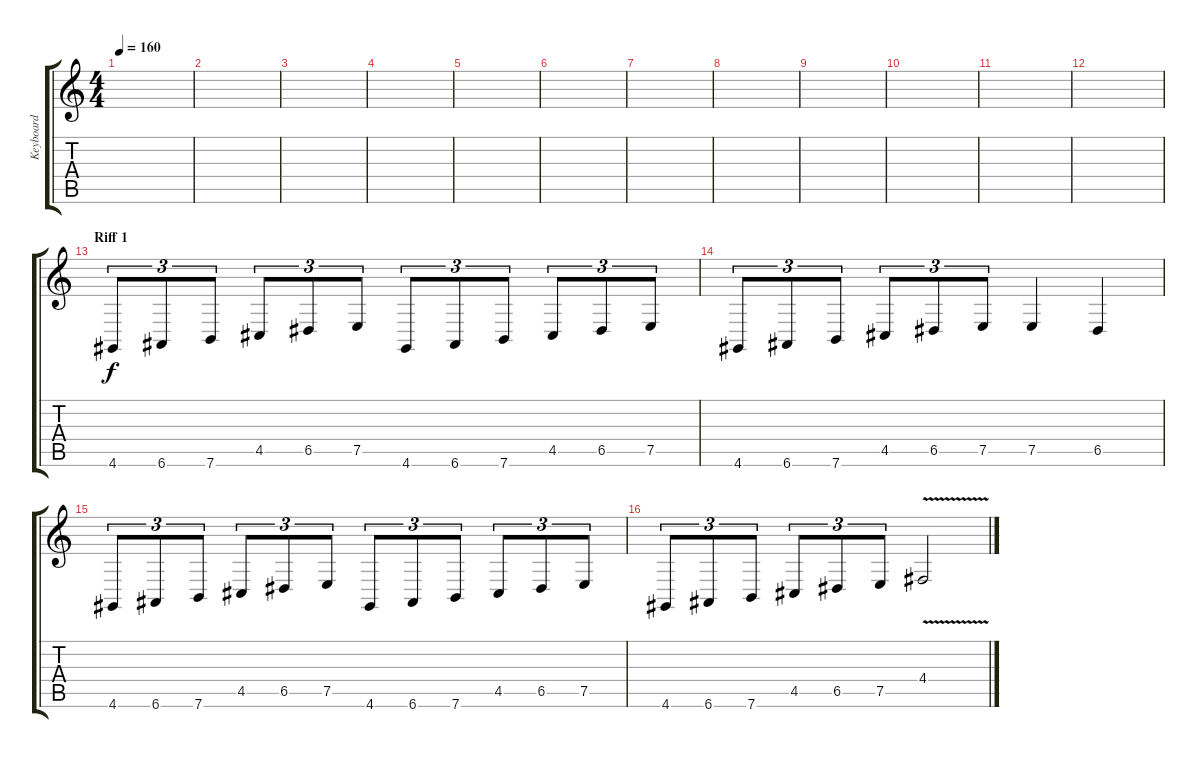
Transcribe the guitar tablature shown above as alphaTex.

\track ("Keyboard" "Keyboard") {instrument harpsichord}
\staff {score tabs}
\tuning (E4 B3 G3 D3 A2 E2) {hide}
\ts (4 4)
\tempo 160
\clef g2
\ks c
|
|
|
|
|
|
|
|
|
|
|
|
\section ("" "Riff 1")
4.6.8{tu (3 2)} 6.6.8{tu (3 2)} 7.6.8{tu (3 2)} 4.5.8{tu (3 2)} 6.5.8{tu (3 2)} 7.5.8{tu (3 2)} 4.6.8{tu (3 2)} 6.6.8{tu (3 2)} 7.6.8{tu (3 2)} 4.5.8{tu (3 2)} 6.5.8{tu (3 2)} 7.5.8{tu (3 2)} |
4.6.8{tu (3 2)} 6.6.8{tu (3 2)} 7.6.8{tu (3 2)} 4.5.8{tu (3 2)} 6.5.8{tu (3 2)} 7.5.8{tu (3 2)} 7.5.4 6.5.4 |
4.6.8{tu (3 2)} 6.6.8{tu (3 2)} 7.6.8{tu (3 2)} 4.5.8{tu (3 2)} 6.5.8{tu (3 2)} 7.5.8{tu (3 2)} 4.6.8{tu (3 2)} 6.6.8{tu (3 2)} 7.6.8{tu (3 2)} 4.5.8{tu (3 2)} 6.5.8{tu (3 2)} 7.5.8{tu (3 2)} |
4.6.8{tu (3 2)} 6.6.8{tu (3 2)} 7.6.8{tu (3 2)} 4.5.8{tu (3 2)} 6.5.8{tu (3 2)} 7.5.8{tu (3 2)} 4.4{v}.2
